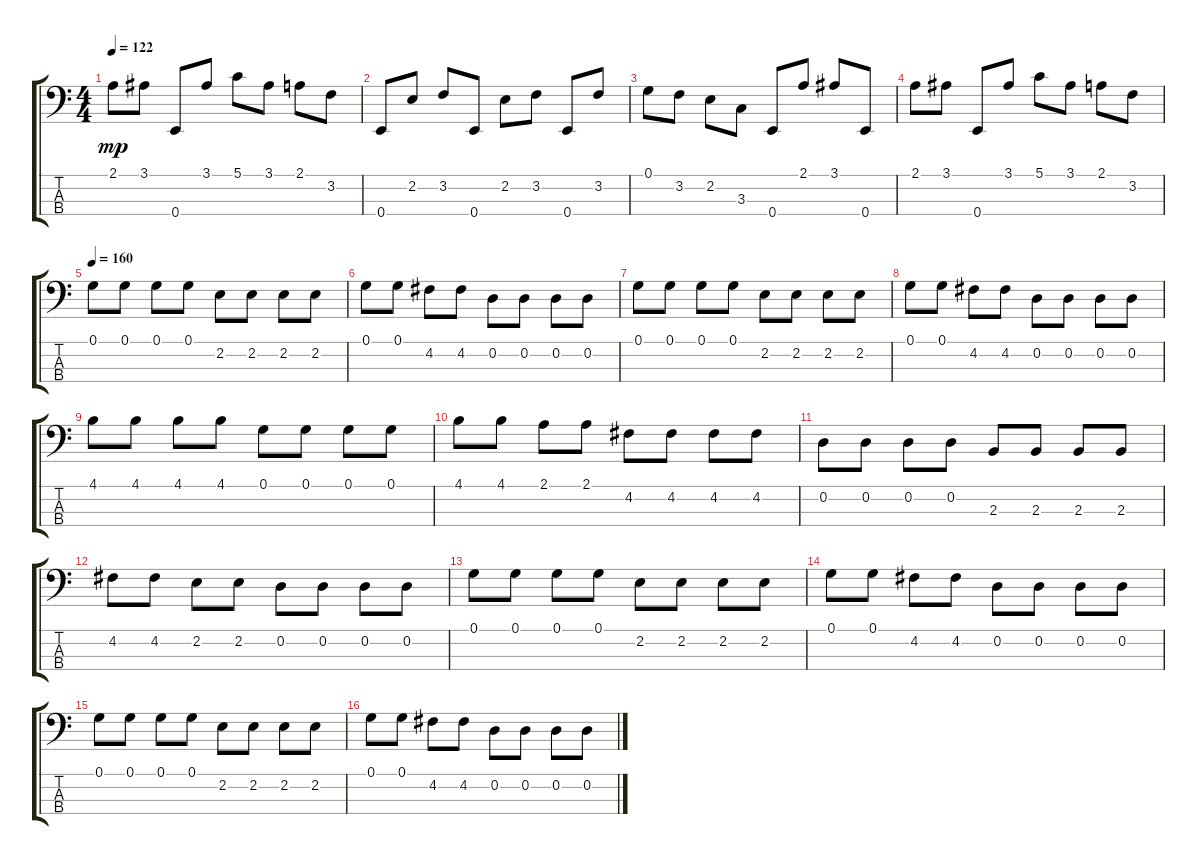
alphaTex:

\track "" {instrument electricbasspick}
\staff {score tabs}
\tuning (G2 D2 A1 E1) {hide}
\ts (4 4)
\tempo 122
\clef f4
\ks c
2.1.8{dy mp} 3.1.8 0.4.8 3.1.8 5.1.8 3.1.8 2.1.8 3.2.8 |
0.4.8 2.2.8 3.2.8 0.4.8 2.2.8 3.2.8 0.4.8 3.2.8 |
0.1.8 3.2.8 2.2.8 3.3.8 0.4.8 2.1.8 3.1.8 0.4.8 |
2.1.8 3.1.8 0.4.8 3.1.8 5.1.8 3.1.8 2.1.8 3.2.8 |
\tempo 160
0.1.8 0.1.8 0.1.8 0.1.8 2.2.8 2.2.8 2.2.8 2.2.8 |
0.1.8 0.1.8 4.2.8 4.2.8 0.2.8 0.2.8 0.2.8 0.2.8 |
0.1.8 0.1.8 0.1.8 0.1.8 2.2.8 2.2.8 2.2.8 2.2.8 |
0.1.8 0.1.8 4.2.8 4.2.8 0.2.8 0.2.8 0.2.8 0.2.8 |
4.1.8 4.1.8 4.1.8 4.1.8 0.1.8 0.1.8 0.1.8 0.1.8 |
4.1.8 4.1.8 2.1.8 2.1.8 4.2.8 4.2.8 4.2.8 4.2.8 |
0.2.8 0.2.8 0.2.8 0.2.8 2.3.8 2.3.8 2.3.8 2.3.8 |
4.2.8 4.2.8 2.2.8 2.2.8 0.2.8 0.2.8 0.2.8 0.2.8 |
0.1.8 0.1.8 0.1.8 0.1.8 2.2.8 2.2.8 2.2.8 2.2.8 |
0.1.8 0.1.8 4.2.8 4.2.8 0.2.8 0.2.8 0.2.8 0.2.8 |
0.1.8 0.1.8 0.1.8 0.1.8 2.2.8 2.2.8 2.2.8 2.2.8 |
0.1.8 0.1.8 4.2.8 4.2.8 0.2.8 0.2.8 0.2.8 0.2.8
